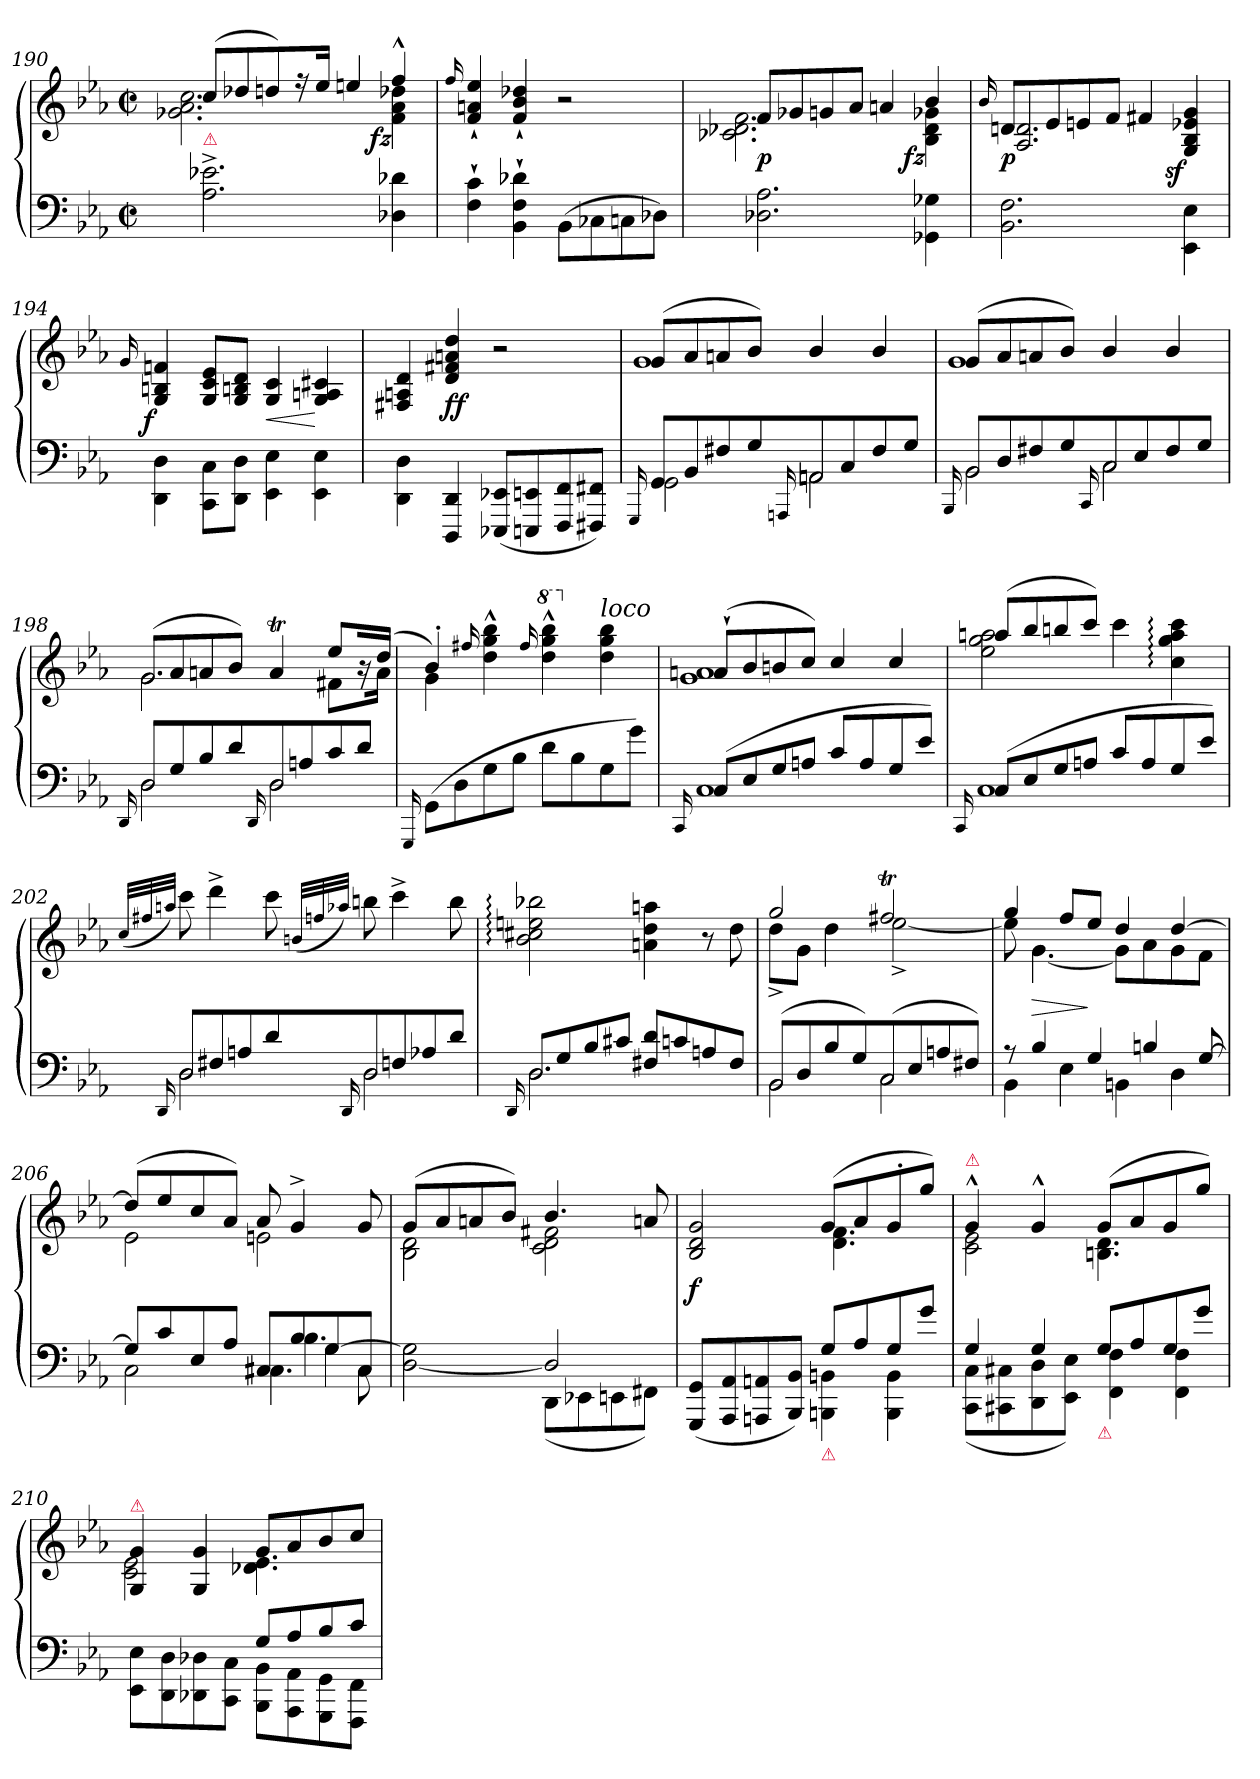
**kern	**kern	**dynam
*part1	*part1	*part1
*staff2	*staff1	*staff1/2
*clefF4	*clefG2	*
*k[b-e-a-]	*k[b-e-a-]	*
*c:	*c:	*
*M2/2	*M2/2	*
*met(c|)	*met(c|)	*
=190	=190	=190
*	*^	*
!LO:TX:a:color=crimson:t=⚠	!	!	!
2.A-^> 2.e-X^>	(8ccL	2.g-X 2.a- 2.cc	.
.	8dd-X	.	.
.	8ddn)	.	.
.	16rff	.	.
.	16ee-Jk	.	.
.	4een	.	.
!	!	!	!LO:DY:rj
4D-X 4d-X	4ff^^	4f 4a- 4dd-X	fz
*	*v	*v	*
=191	=191	=191
.	16qqff/	.
4F` 4c`	4f`/ 4an`/ 4ee-`/	.
4BB-` 4F` 4d-X`	4f`/ 4b-`/ 4dd-X`/	.
(8BB-\L	2r	.
8C-X\	.	.
8Cn\	.	.
8D-X\J)	.	.
=192	=192	=192
*	*^	*
2.D-X 2.A-	8fL	2.c-X 2.d-X 2.f	p
.	8g-X	.	.
.	8gn	.	.
.	8a-J	.	.
.	4an	.	.
!	!	!	!LO:DY:rj
4GG-X\ 4G-X\	4b-	4B- 4d- 4g-X	fz
=193	=193	=193	=193
.	16qqb-/	.	.
2.BB-\ 2.F\	8dnL	2.A-/ 2.d/	p
.	8e-	.	.
.	8en	.	.
.	8fJ	.	.
.	4f#X	.	.
!	!	!	!LO:DY:rj
4EE-\ 4E-\	4G 4B- 4e-X 4g	4ryy	sf
*	*v	*v	*
=194	=194	=194
.	16qqg/	.
!	!	!LO:DY:rj
4DD\ 4D\	4G 4Bn 4fn	f
8CC\ 8C\L	8G 8c 8e-L	.
8DD\ 8D\J	8G/ 8Bn/ 8d/J	.
4EE-\ 4E-\	4G/ 4c/	<
4EE-\ 4E-\	4G/ 4An/ 4c#X/	[
=195	=195	=195
4DD\ 4D\	4F#X/ 4An/ 4d/	.
4DDD 4DD	4d 4f#X 4an 4dd	ff
(8EEE-X 8EE-XL	2r	.
8EEEn 8EEn	.	.
8FFF 8FF	.	.
8FFF#X 8FF#XJ)	.	.
=196	=196	=196
16qqGGG/	.	.
!LO:N:vis=2	!	!
*^	*^	*
8GG	2GG	(8gL	1g	.
8BB-	.	8a-	.	.
8F#X	.	8an	.	.
8GJ	.	8b-J)	.	.
16qqAAAn/	.	.	.	.
!LO:N:vis=2	!	!	!	!
8AAn	2AAn	4b-	.	.
8C	.	.	.	.
8F#	.	4b-	.	.
8GJ	.	.	.	.
=197	=197	=197	=197	=197
16qqBBB-/	.	.	.	.
!LO:N:vis=2	!	!	!	!
8BB-	2BB-	(8gL	1g	.
8D	.	8a-	.	.
8F#X	.	8an	.	.
8GJ	.	8b-J)	.	.
16qqCC/	.	.	.	.
!LO:N:vis=2	!	!	!	!
8C	2C	4b-	.	.
8E-	.	.	.	.
8F#	.	4b-	.	.
8GJ	.	.	.	.
=198	=198	=198	=198	=198
16qqDD/	.	.	.	.
!LO:N:vis=2	!	!LO:N:vis=2.	!	!
8D	2D	(8g	2.g	.
8G	.	8a-	.	.
8B-	.	8an	.	.
8dJ	.	8b-J)	.	.
16qqDD/	.	.	.	.
!LO:N:vis=2	!	!	!	!
8D	2D	4at	.	.
8An	.	.	.	.
8c	.	8ee-L	8f#XL	.
8dJ	.	16rffyy	16r	.
.	.	(16ddJk	16aJk	.
*v	*v	*	*	*
=199	=199	=199	=199
16qqGGG/	.	.	.
(8GGL	4b-'>)	4g	.
8D	.	.	.
.	16qqff#X/	.	.
8G	4dd^^> 4gg^^> 4bb-^^>	4ryy	.
8B-J	.	.	.
.	16qqff#/	.	.
*	*8va	*	*
8dL	4ddd^^> 4ggg^^> 4bbb-^^>	2ryy	.
8B-	.	.	.
*	*X8va	*	*
!	!LO:TX:a:i:t=loco	!	!
8G	4dd 4gg 4bb-	.	.
8gJ)	.	.	.
=200	=200	=200	=200
16qqCC/	.	.	.
*^	*	*	*
(8CL	1C	(8an`>L	1g 1a	.
8E-	.	8b-	.	.
8G	.	8bn	.	.
8AnJ	.	8ccJ)	.	.
8cL	.	4cc	.	.
8A	.	.	.	.
8G	.	4cc	.	.
8e-J)	.	.	.	.
=201	=201	=201	=201	=201
16qqCC/	.	.	.	.
(8CL	1C	(8aanL	2ee- 2gg 2aa	.
8E-	.	8bb-	.	.
8G	.	8bbn	.	.
8AnJ	.	8cccJ)	.	.
8cL	.	4ccc	4ryy	.
8A	.	.	.	.
8G	.	4rgggyy	4cc: 4gg: 4aa: 4ccc:	.
8e-J)	.	.	.	.
*	*	*v	*v	*
=202	=202	=202	=202
.	.	(32qqcc/LLL	.
.	.	32qqff#X/	.
16qqDD/	.	32qqaan/JJJ)	.
!LO:N:vis=2	!	!	!
8D	2D	8ccc	.
8F#X	.	4ddd^<	.
8An	.	.	.
8dJ	.	8ccc	.
.	.	(32qqbn/LLL	.
.	.	32qqffn/	.
16qqDD/	.	32qqaa-X/JJJ)	.
!LO:N:vis=2	!	!	!
8D	2D	8bbn	.
8Fn	.	4ccc^<	.
8A-X	.	.	.
8dJ	.	8bb	.
=203	=203	=203	=203
16qqDD	.	.	.
!LO:N:vis=2.	!	!	!
8D	2.D	2b-: 2cc#X: 2een: 2bb-X:	.
8G	.	.	.
8B-	.	.	.
8c#XJ	.	.	.
8F#X 8dL	.	4an 4dd 4aan	.
8cn	.	.	.
8An	4ryy	8r	.
8F#J	.	8dd	.
=204	=204	=204	=204
!LO:N:vis=2	!	!	!
*	*	*^	*
(8BB-	2BB-	2gg	8dd^<L	.
8D	.	.	8gJ	.
8B-	.	.	4dd	.
8GJ)	.	.	.	.
!LO:N:vis=2	!	!	!	!
(8C	2C	2ff#Xt	[2ee-^	.
8E-	.	.	.	.
8An	.	.	.	.
8F#XJ)	.	.	.	.
=205	=205	=205	=205	=205
8rA	4BB-	4gg	8ee-]	.
4B-	.	.	[4.g	>
.	4E-	8ffL	.	.
4G	.	8ee-J	.	]
.	4BBn	4dd	8gL]	.
4Bn	.	.	8a-	.
.	4D	[4dd	8g	.
[8G	.	.	8fJ	.
=206	=206	=206	=206	=206
*^	*^	*	*	*
8GL]	2C	2ryy	2ryy	(8ddL]	2e-	.
8c	.	.	.	8ee-	.	.
8E-	.	.	.	8cc	.	.
8A-J	.	.	.	8a-J)	.	.
8C#XL	8ryy	4ryy	4.C#X\	8a-	2en	.
8B-	4.B-	.	.	4g^<	.	.
8G	.	[4G\	.	.	.	.
8C#J	.	.	8C#\	8g	.	.
*	*v	*v	*v	*	*	*
=207	=207	=207	=207	=207
[2D 2G]	2ryy	(8gL	2B- 2d	.
.	.	8a-	.	.
.	.	8an	.	.
.	.	8b-J)	.	.
2D]	(>8DDL	4.b-	2c 2d 2f#X	.
.	8EE-X	.	.	.
.	8EEn	.	.	.
.	8FF#XJ)	8an	.	.
=208	=208	=208	=208	=208
(<8GGG 8GGL	2ryy	2B- 2d 2g	2rFyy	f
8AAA- 8AA-	.	.	.	.
8AAAn 8AAn	.	.	.	.
8BBB- 8BB-J)	.	.	.	.
!LO:TX:b:color=crimson:t=⚠	!	!	!	!
8G/L	4BBBn 4BBn	(8gL	4.d 4.f	.
8A-/	.	8a-	.	.
8G/	4BBB 4BB	8g'>	.	.
8g\J	.	8ggJ)	8rcyy	.
=209	=209	=209	=209	=209
!	!	!LO:TX:a:color=crimson:t=⚠	!	!
4G	(<8CC\ 8C\L	4g^^	2c 2e-	.
.	8CC#X\ 8C#X\	.	.	.
4G	8DD\ 8D\	4g^^	.	.
.	8EE-\ 8E-\J)	.	.	.
!LO:TX:b:color=crimson:t=⚠	!	!	!	!
8G/L	4FF 4F	(8gL	4.Bn 4.d	.
8A-/	.	8a-	.	.
8G/	4FF 4F	8g	.	.
8g\J	.	8ggJ)	8rcyy	.
=210	=210	=210	=210	=210
!	!	!LO:TX:a:color=crimson:t=⚠	!	!
8EE-\ 8E-\L	2ryy	4G/ 4g/	2c 2e-	.
8DD\ 8D\	.	.	.	.
8DD-X\ 8D-X\	.	4G/ 4g/	.	.
8CC\ 8C\J	.	.	.	.
8GL	8BBB- 8BB-L	8gL	4.d-X 4.e-	.
8A-	8AAA- 8AA-	8a-	.	.
8B-	8GGG 8GG	8b-	.	.
8cJ	8FFF 8FFJ	8ccJ	8ryy	.
*v	*v	*	*	*
*	*v	*v	*
=	=	=
*-	*-	*-
